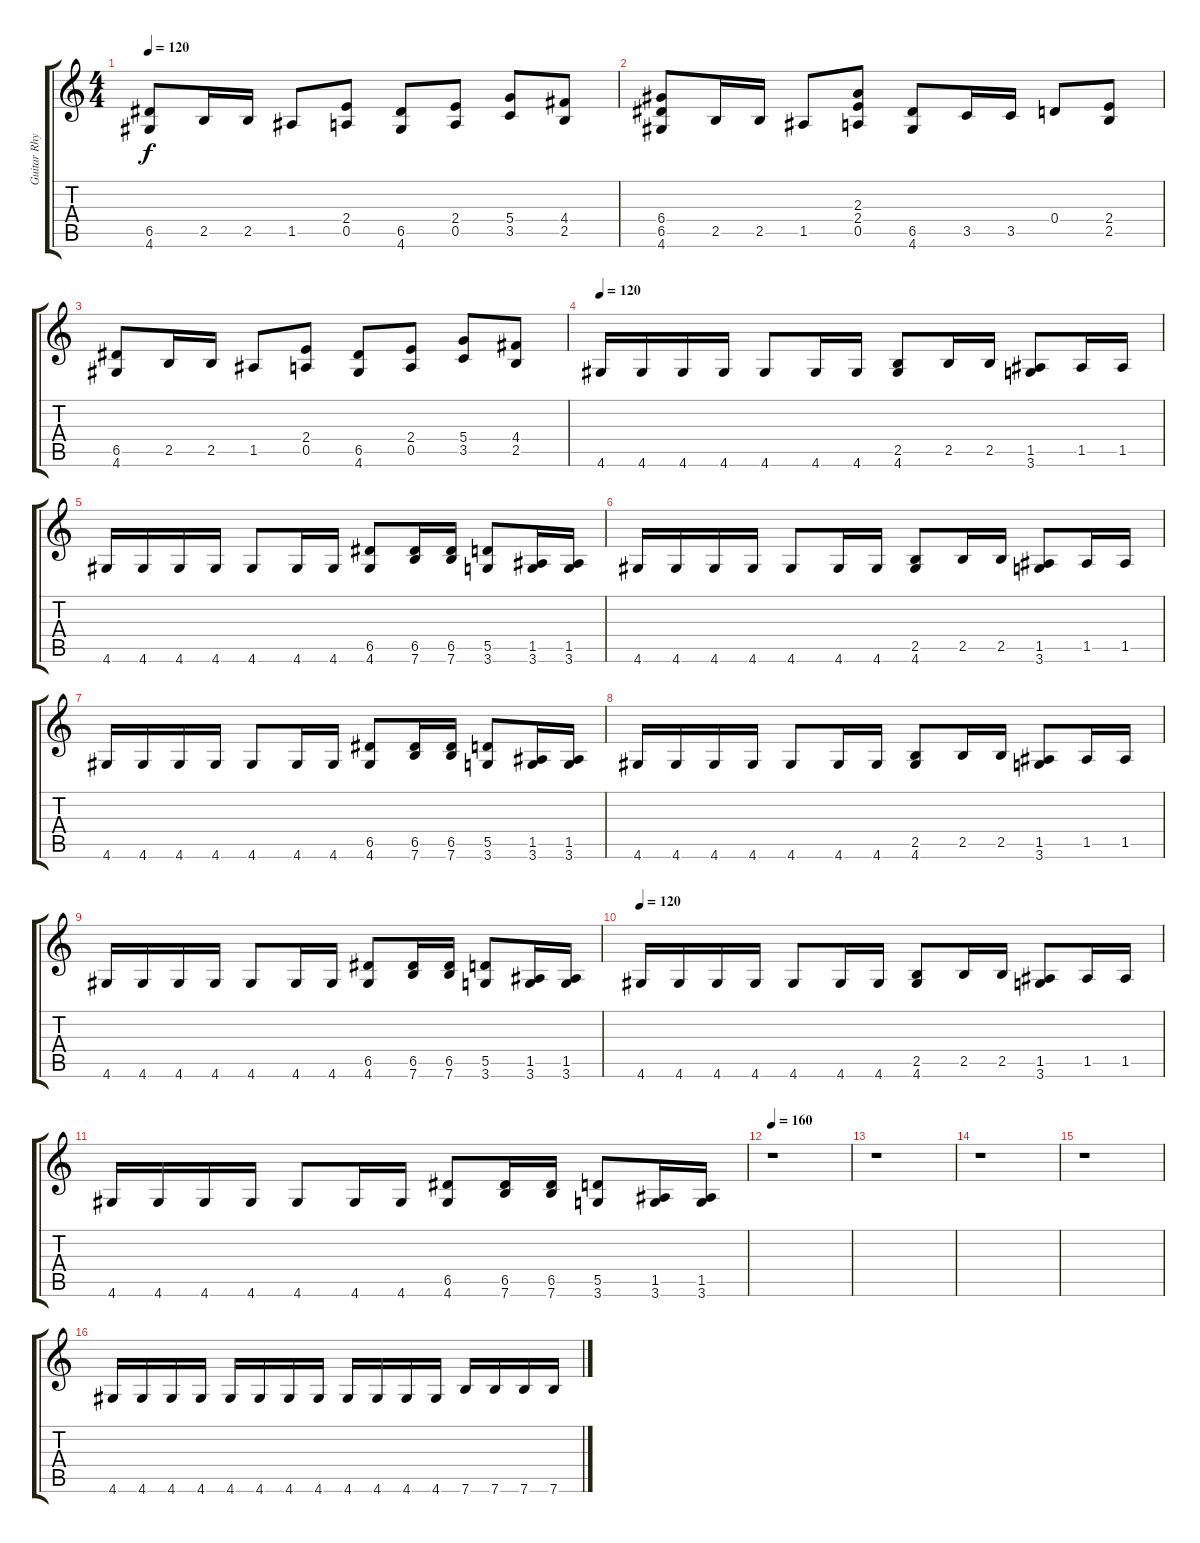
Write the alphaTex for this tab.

\track ("Guitar Rhythm" "Guitar Rhy") {instrument distortionguitar}
\staff {score tabs}
\tuning (E4 B3 G3 D3 A2 E2) {hide}
\ts (4 4)
\tempo 120
\clef g2
\ks c
(6.5 4.6).8{dy f} 2.5.16 2.5.16 1.5.8 (2.4 0.5).8 (6.5 4.6).8 (2.4 0.5).8 (5.4 3.5).8 (4.4 2.5).8 |
(6.4 6.5 4.6).8 2.5.16 2.5.16 1.5.8 (2.3 2.4 0.5).8 (6.5 4.6).8 3.5.16 3.5.16 0.4.8 (2.4 2.5).8 |
(6.5 4.6).8 2.5.16 2.5.16 1.5.8 (2.4 0.5).8 (6.5 4.6).8 (2.4 0.5).8 (5.4 3.5).8 (4.4 2.5).8 |
\tempo 120
4.6.16 4.6.16 4.6.16 4.6.16 4.6.8 4.6.16 4.6.16 (2.5 4.6).8 2.5.16 2.5.16 (1.5 3.6).8 1.5.16 1.5.16 |
4.6.16 4.6.16 4.6.16 4.6.16 4.6.8 4.6.16 4.6.16 (6.5 4.6).8 (6.5 7.6).16 (6.5 7.6).16 (5.5 3.6).8 (1.5 3.6).16 (1.5 3.6).16 |
4.6.16 4.6.16 4.6.16 4.6.16 4.6.8 4.6.16 4.6.16 (2.5 4.6).8 2.5.16 2.5.16 (1.5 3.6).8 1.5.16 1.5.16 |
4.6.16 4.6.16 4.6.16 4.6.16 4.6.8 4.6.16 4.6.16 (6.5 4.6).8 (6.5 7.6).16 (6.5 7.6).16 (5.5 3.6).8 (1.5 3.6).16 (1.5 3.6).16 |
4.6.16 4.6.16 4.6.16 4.6.16 4.6.8 4.6.16 4.6.16 (2.5 4.6).8 2.5.16 2.5.16 (1.5 3.6).8 1.5.16 1.5.16 |
4.6.16 4.6.16 4.6.16 4.6.16 4.6.8 4.6.16 4.6.16 (6.5 4.6).8 (6.5 7.6).16 (6.5 7.6).16 (5.5 3.6).8 (1.5 3.6).16 (1.5 3.6).16 |
\tempo 120
4.6.16 4.6.16 4.6.16 4.6.16 4.6.8 4.6.16 4.6.16 (2.5 4.6).8 2.5.16 2.5.16 (1.5 3.6).8 1.5.16 1.5.16 |
4.6.16 4.6.16 4.6.16 4.6.16 4.6.8 4.6.16 4.6.16 (6.5 4.6).8 (6.5 7.6).16 (6.5 7.6).16 (5.5 3.6).8 (1.5 3.6).16 (1.5 3.6).16 |
\tempo 160
r.1 |
r.1 |
r.1 |
r.1 |
4.6.16 4.6.16 4.6.16 4.6.16 4.6.16 4.6.16 4.6.16 4.6.16 4.6.16 4.6.16 4.6.16 4.6.16 7.6.16 7.6.16 7.6.16 7.6.16
